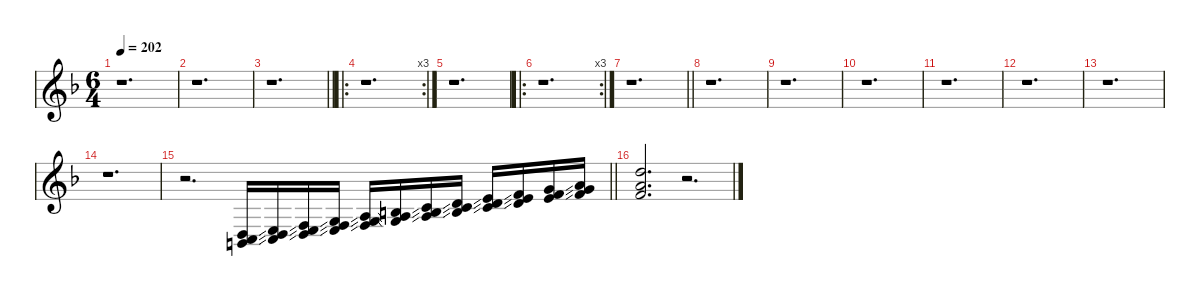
\defaultSystemsLayout 4
\hideDynamics
\bracketExtendMode nobrackets
\singleTrackTrackNamePolicy hidden
\multiTrackTrackNamePolicy hidden
\firstSystemTrackNameMode fullname
\firstSystemTrackNameOrientation horizontal
\otherSystemsTrackNameOrientation horizontal
\track ("Piano 2" "Piano 2") {defaultSystemsLayout 8 instrument rockorgan}
\staff {score}
\tuning (E4 A3 F3 D3 A2 D2)
\ts (6 4)
\tempo 202
\clef g2
\ks dminor
r.1{d dy f beam Down} |
r.1{d beam Down} |
\barLineRight lightlight
r.1{d beam Down} |
\ro
\rc 3
r.1{d beam Down} |
r.1{d beam Down} |
\ro
\rc 3
r.1{d beam Down} |
\barLineRight lightlight
r.1{d beam Down} |
r.1{d beam Down} |
r.1{d beam Down} |
r.1{d beam Down} |
r.1{d beam Down} |
r.1{d beam Down} |
r.1{d beam Down} |
r.1{d beam Down} |
\barLineRight lightlight
r.2{d beam Down} (0.4{ss acc forcenatural} 3.5{ss acc forcenatural} 9.6{ss acc forcenatural}).16{beam Up} (2.4{ss acc forcenatural} 5.5{ss acc forcenatural} 10.6{ss acc forcenatural}).16{beam Up} (3.4{ss acc forcenatural} 7.5{ss acc forcenatural} 12.6{ss acc forcenatural}).16{beam Up} (5.4{ss acc forcenatural} 8.5{ss acc forcenatural} 14.6{ss acc forcenatural}).16{beam Up} (7.4{ss acc forcenatural} 10.5{ss acc forcenatural} 15.6{ss acc forcenatural}).16{beam Up} (9.4{ss acc forcenatural} 12.5{ss acc forcenatural} 17.6{ss acc forcenatural}).16{beam Up} (10.4{ss acc forcenatural} 14.5{ss acc forcenatural} 19.6{ss acc forcenatural}).16{beam Up} (12.4{ss acc forcenatural} 15.5{ss acc forcenatural} 21.6{ss acc forcenatural}).16{beam Up} (14.4{ss acc forcenatural} 17.5{ss acc forcenatural} 22.6{ss acc forcenatural}).16{beam Up} (15.4{acc forcenatural} 19.5{acc forcenatural} 24.6{acc forcenatural}).16{beam Up} (14.3{ss acc forcenatural} 15.4{ss acc forcenatural} 19.5{ss acc forcenatural}).16{beam Up} (16.3{acc forcenatural} 17.4{acc forcenatural} 20.5{acc forcenatural}).16{beam Up} |
(17.2{acc forcenatural} 16.3{acc forcenatural} 15.4{acc forcenatural}).2{d beam Up} r.2{d beam Up}
